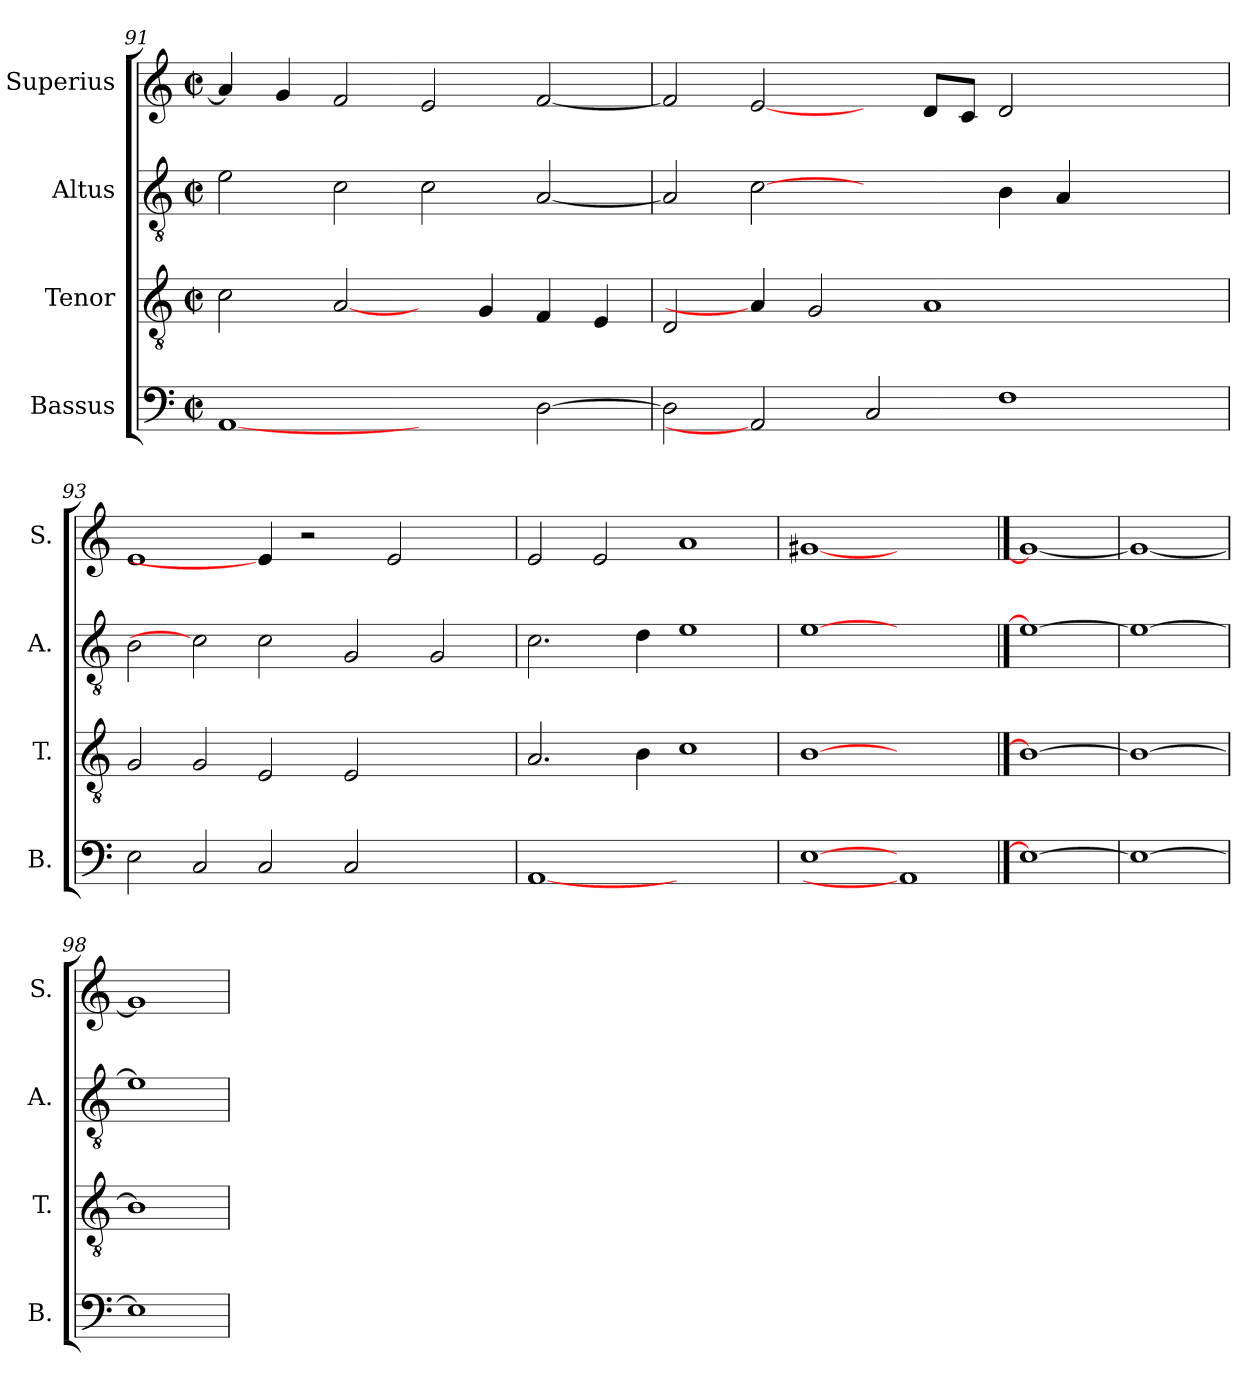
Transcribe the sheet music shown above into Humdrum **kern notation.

**kern	**kern	**kern	**kern
*part4	*part3	*part2	*part1
*staff4	*staff3	*staff2	*staff1
*I"Bassus	*I"Tenor	*I"Altus	*I"Superius
*I'B.	*I'T.	*I'A.	*I'S.
*clefF4	*clefGv2	*clefGv2	*clefG2
*	*ITrd7c12	*ITrd7c12	*
*k[]	*k[]	*k[]	*k[]
*C:	*C:	*C:	*C:
*M2/2	*M2/2	*M2/2	*M2/2
*met(c|)	*met(c|)	*met(c|)	*met(c|)
=91	=91	=91	=91
[1AAi	2Ci\	2Ei\	4ai/]
.	.	.	4gi/
.	[2AAi/	2Ci\	2fi/
2ryy	4ryy	2Ci\	2ei/
.	4GGi/	.	.
[>2Di\	4FFi/	[<2AAi/	[<2fi/
.	4EEi/	.	.
=92	=92	=92	=92
2Di\]	2DDi/	2AAi/]	2fi/]
2AAi]	4AAi/]	[2Ci	[2ei/
.	2GGi/	.	.
2Ci/	.	2ryy	4ryy
.	1AAi	.	8di/L
.	.	.	8ci/J
1Fi	.	4BBi\	2di/
.	.	4AAi/	.
.	.	2ryy	2ryy
.	4ryy	.	.
!!LO:PB:g=z
=93	=93	=93	=93
2Ei\	2GGi/	2BBi\	1ei
2Ci/	2GGi/	2Ci]	.
2Ci/	2EEi/	2Ci\	4ei/]
.	.	.	2r
2Ci/	2EEi/	2GGi/	.
.	.	.	2ei/
2ryy	2ryy	2GGi/	.
.	.	.	4ryy
=94	=94	=94	=94
[1AAi	2.AAi/	2.Ci\	2ei/
.	.	.	2ei/
.	4BBi\	4Di\	.
1ryy	1Ci	1Ei	1ai
=95	=95	=95	=95
[1Ei	[1BBi	[1Ei	[1g#Xi
1AAi]	1ryy	1ryy	1ryy
==96	==96	==96	==96
1Ei_	1BBi_	1Ei_	1g#i_
=97	=97	=97	=97
1Ei_	1BBi_	1Ei_	1g#i_
=98	=98	=98	=98
1Ei]	1BBi]	1Ei]	1g#i]
=	=	=	=
*-	*-	*-	*-
